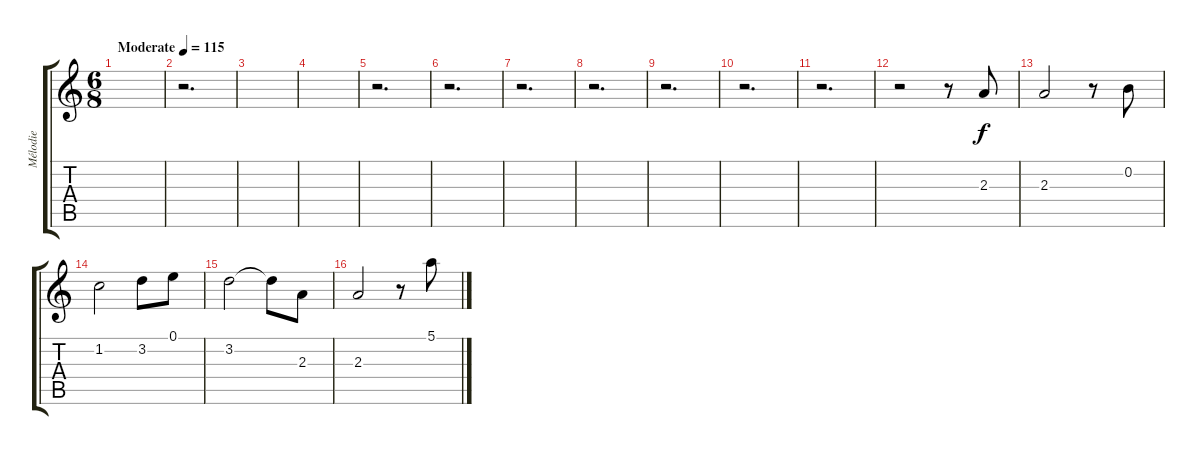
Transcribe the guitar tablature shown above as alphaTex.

\track ("Mélodie" "Mélodie") {instrument electricguitarjazz}
\staff {score tabs}
\tuning (E4 B3 G3 D3 A2 E2) {hide}
\ts (6 8)
\tempo (115 "Moderate")
\clef g2
\ks c
|
r.2{d} |
|
|
r.2{d} |
r.2{d} |
r.2{d} |
r.2{d} |
r.2{d} |
r.2{d} |
r.2{d} |
r.2 r.8 2.3.8 |
2.3.2 r.8 0.2.8 |
1.2.2 3.2.8 0.1.8 |
3.2.2 3.2{t}.8 2.3.8 |
2.3.2 r.8 5.1.8
